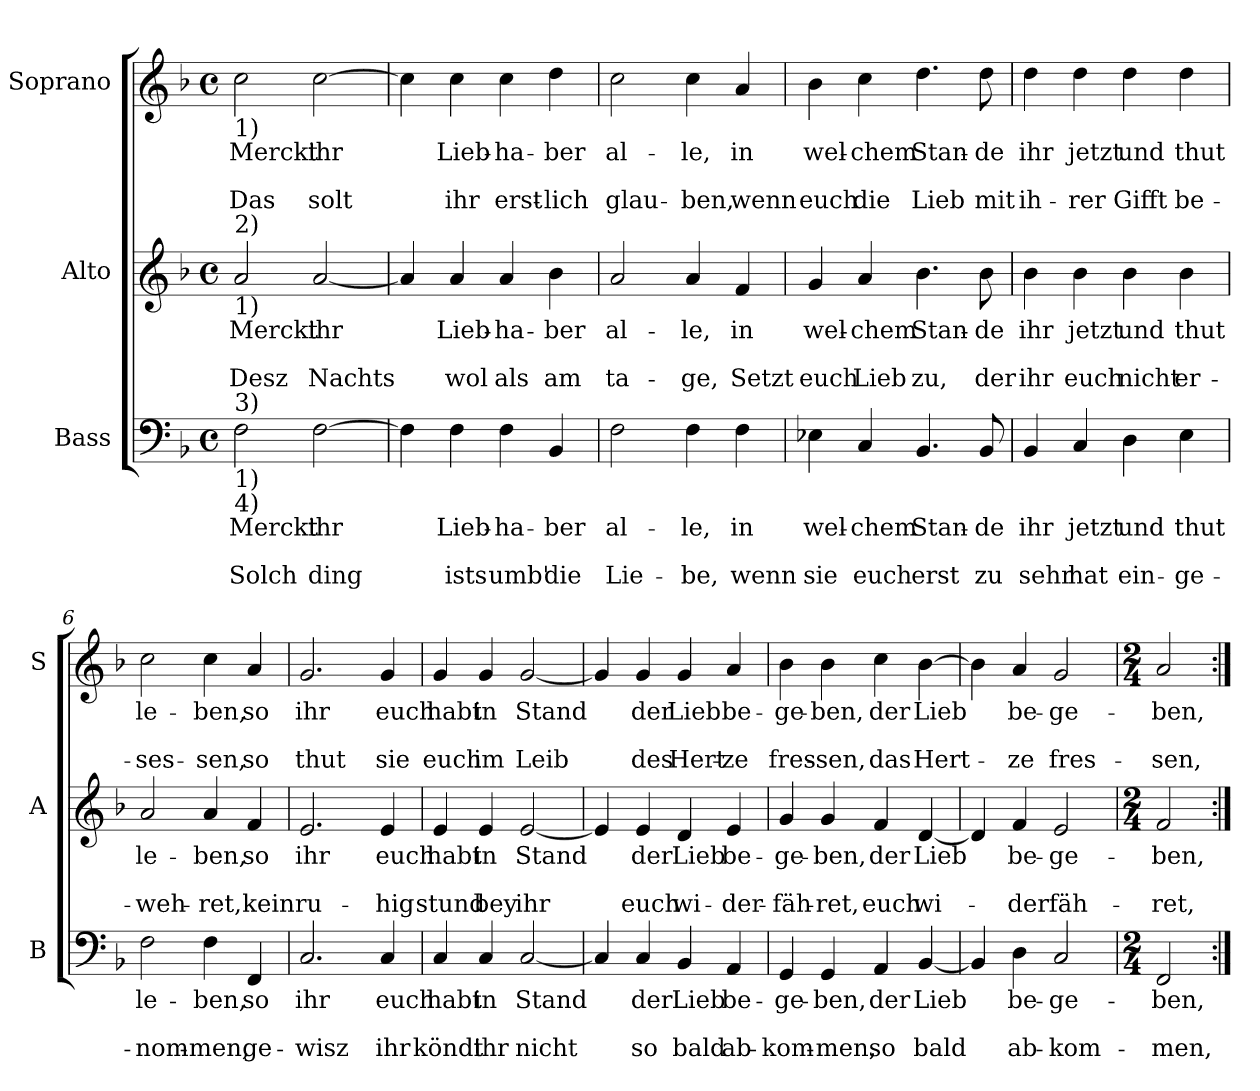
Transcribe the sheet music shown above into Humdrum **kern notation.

**kern	**text	**text	**text	**kern	**text	**text	**text	**kern	**text	**text	**text
*part3	*part3	*part3	*part3	*part2	*part2	*part2	*part2	*part1	*part1	*part1	*part1
*staff3	*staff3	*staff3	*staff3	*staff2	*staff2	*staff2	*staff2	*staff1	*staff1	*staff1	*staff1
*I"Bass	*	*	*	*I"Alto	*	*	*	*I"Soprano	*	*	*
*I'B	*	*	*	*I'A	*	*	*	*I'S	*	*	*
*clefF4	*	*	*	*clefG2	*	*	*	*clefG2	*	*	*
*k[b-]	*	*	*	*k[b-]	*	*	*	*k[b-]	*	*	*
*F:	*	*	*	*F:	*	*	*	*F:	*	*	*
*M4/4	*	*	*	*M4/4	*	*	*	*M4/4	*	*	*
*met(c)	*	*	*	*met(c)	*	*	*	*met(c)	*	*	*
=1	=1	=1	=1	=1	=1	=1	=1	=1	=1	=1	=1
!	!	!	!	!	!	!	!	!LO:TX:b:t=1)	!	!	!
!	!	!	!	!LO:TX:a:t=2)	!	!	!	!	!	!	!
!	!	!	!	!LO:TX:b:t=1)	!	!	!	!	!	!	!
!LO:TX:a:t=3)	!	!	!	!	!	!	!	!	!	!	!
!LO:TX:b:t=1)	!	!	!	!	!	!	!	!	!	!	!
!LO:TX:b:t=4)	!	!	!	!	!	!	!	!	!	!	!
!	!LO:LY:b	!	!LO:LY:b	!	!LO:LY:b	!	!LO:LY:b	!	!LO:LY:b	!	!LO:LY:b
2F\	Merckt	.	Solch	2a/	Merckt	.	Desz	2cc\	Merckt	.	Das
!	!LO:LY:b	!	!LO:LY:b	!	!LO:LY:b	!	!LO:LY:b	!	!LO:LY:b	!	!LO:LY:b
[2F\	ihr	.	ding	[2a/	ihr	.	Nachts	[2cc\	ihr	.	solt
=2	=2	=2	=2	=2	=2	=2	=2	=2	=2	=2	=2
4F\]	.	.	.	4a/]	.	.	.	4cc\]	.	.	.
!	!LO:LY:b	!	!LO:LY:b	!	!LO:LY:b	!	!LO:LY:b	!	!LO:LY:b	!	!LO:LY:b
4F\	Lieb-	.	ists	4a/	Lieb-	.	wol	4cc\	Lieb-	.	ihr
!	!LO:LY:b	!	!LO:LY:b	!	!LO:LY:b	!	!LO:LY:b	!	!LO:LY:b	!	!LO:LY:b
4F\	-ha-	.	umb'	4a/	-ha-	.	als	4cc\	-ha-	.	erst-
!	!LO:LY:b	!	!LO:LY:b	!	!LO:LY:b	!	!LO:LY:b	!	!LO:LY:b	!	!LO:LY:b
4BB-/	-ber	.	die	4b-\	-ber	.	am	4dd\	-ber	.	-lich
=3	=3	=3	=3	=3	=3	=3	=3	=3	=3	=3	=3
!	!LO:LY:b	!	!LO:LY:b	!	!LO:LY:b	!	!LO:LY:b	!	!LO:LY:b	!	!LO:LY:b
2F\	al-	.	Lie-	2a/	al-	.	ta-	2cc\	al-	.	glau-
!	!LO:LY:b	!	!LO:LY:b	!	!LO:LY:b	!	!LO:LY:b	!	!LO:LY:b	!	!LO:LY:b
4F\	-le,	.	-be,	4a/	-le,	.	-ge,	4cc\	-le,	.	-ben,
!	!LO:LY:b	!	!LO:LY:b	!	!LO:LY:b	!	!LO:LY:b	!	!LO:LY:b	!	!LO:LY:b
4F\	in	.	wenn	4f/	in	.	Setzt	4a/	in	.	wenn
=4	=4	=4	=4	=4	=4	=4	=4	=4	=4	=4	=4
!	!LO:LY:b	!	!LO:LY:b	!	!LO:LY:b	!	!LO:LY:b	!	!LO:LY:b	!	!LO:LY:b
4E-X\	wel-	.	sie	4g/	wel-	.	euch	4b-\	wel-	.	euch
!	!LO:LY:b	!	!LO:LY:b	!	!LO:LY:b	!	!LO:LY:b	!	!LO:LY:b	!	!LO:LY:b
4C/	-chem	.	euch	4a/	-chem	.	Lieb	4cc\	-chem	.	die
!	!LO:LY:b	!	!LO:LY:b	!	!LO:LY:b	!	!LO:LY:b	!	!LO:LY:b	!	!LO:LY:b
4.BB-/	Stan-	.	erst	4.b-\	Stan-	.	zu,	4.dd\	Stan-	.	Lieb
!	!LO:LY:b	!	!LO:LY:b	!	!LO:LY:b	!	!LO:LY:b	!	!LO:LY:b	!	!LO:LY:b
8BB-/	-de	.	zu	8b-\	-de	.	der	8dd\	-de	.	mit
!!LO:LB:g=z
=5	=5	=5	=5	=5	=5	=5	=5	=5	=5	=5	=5
!	!LO:LY:b	!	!LO:LY:b	!	!LO:LY:b	!	!LO:LY:b	!	!LO:LY:b	!	!LO:LY:b
4BB-/	ihr	.	sehr	4b-\	ihr	.	ihr	4dd\	ihr	.	ih-
!	!LO:LY:b	!	!LO:LY:b	!	!LO:LY:b	!	!LO:LY:b	!	!LO:LY:b	!	!LO:LY:b
4C/	jetzt	.	hat	4b-\	jetzt	.	euch	4dd\	jetzt	.	-rer
!	!LO:LY:b	!	!LO:LY:b	!	!LO:LY:b	!	!LO:LY:b	!	!LO:LY:b	!	!LO:LY:b
4D\	und	.	ein-	4b-\	und	.	nicht	4dd\	und	.	Gifft
!	!LO:LY:b	!	!LO:LY:b	!	!LO:LY:b	!	!LO:LY:b	!	!LO:LY:b	!	!LO:LY:b
4E\	thut	.	-ge-	4b-\	thut	.	er-	4dd\	thut	.	be-
=6	=6	=6	=6	=6	=6	=6	=6	=6	=6	=6	=6
!	!LO:LY:b	!	!LO:LY:b	!	!LO:LY:b	!	!LO:LY:b	!	!LO:LY:b	!	!LO:LY:b
2F\	le-	.	-nom-	2a/	le-	.	-weh-	2cc\	le-	.	-ses-
!	!LO:LY:b	!	!LO:LY:b	!	!LO:LY:b	!	!LO:LY:b	!	!LO:LY:b	!	!LO:LY:b
4F\	-ben,	.	-men,	4a/	-ben,	.	-ret,	4cc\	-ben,	.	-sen,
!	!LO:LY:b	!	!LO:LY:b	!	!LO:LY:b	!	!LO:LY:b	!	!LO:LY:b	!	!LO:LY:b
4FF/	so	.	ge-	4f/	so	.	kein	4a/	so	.	so
=7	=7	=7	=7	=7	=7	=7	=7	=7	=7	=7	=7
!	!LO:LY:b	!	!LO:LY:b	!	!LO:LY:b	!	!LO:LY:b	!	!LO:LY:b	!	!LO:LY:b
2.C/	ihr	.	-wisz	2.e/	ihr	.	ru-	2.g/	ihr	.	thut
!	!LO:LY:b	!	!LO:LY:b	!	!LO:LY:b	!	!LO:LY:b	!	!LO:LY:b	!	!LO:LY:b
4C/	euch	.	ihr	4e/	euch	.	-hig	4g/	euch	.	sie
=8	=8	=8	=8	=8	=8	=8	=8	=8	=8	=8	=8
!	!LO:LY:b	!	!LO:LY:b	!	!LO:LY:b	!	!LO:LY:b	!	!LO:LY:b	!	!LO:LY:b
4C/	habt	.	köndt	4e/	habt	.	stund	4g/	habt	.	euch
!	!LO:LY:b	!	!LO:LY:b	!	!LO:LY:b	!	!LO:LY:b	!	!LO:LY:b	!	!LO:LY:b
4C/	in	.	ihr	4e/	in	.	bey	4g/	in	.	im
!	!LO:LY:b	!	!LO:LY:b	!	!LO:LY:b	!	!LO:LY:b	!	!LO:LY:b	!	!LO:LY:b
[2C/	Stand	.	nicht	[2e/	Stand	.	ihr	[2g/	Stand	.	Leib
=9	=9	=9	=9	=9	=9	=9	=9	=9	=9	=9	=9
4C/]	.	.	.	4e/]	.	.	.	4g/]	.	.	.
!	!LO:LY:b	!	!LO:LY:b	!	!LO:LY:b	!	!LO:LY:b	!	!LO:LY:b	!	!LO:LY:b
4C/	der	.	so	4e/	der	.	euch	4g/	der	.	des
!	!LO:LY:b	!	!LO:LY:b	!	!LO:LY:b	!	!LO:LY:b	!	!LO:LY:b	!	!LO:LY:b
4BB-/	Lieb	.	bald	4d/	Lieb	.	wi-	4g/	Lieb	.	Hert-
!	!LO:LY:b	!	!LO:LY:b	!	!LO:LY:b	!	!LO:LY:b	!	!LO:LY:b	!	!LO:LY:b
4AA/	be-	.	ab-	4e/	be-	.	-der-	4a/	be-	.	-ze
!!LO:PB:g=z
=10	=10	=10	=10	=10	=10	=10	=10	=10	=10	=10	=10
!	!LO:LY:b	!	!LO:LY:b	!	!LO:LY:b	!	!LO:LY:b	!	!LO:LY:b	!	!LO:LY:b
4GG/	-ge-	.	-kom-	4g/	-ge-	.	-fäh-	4b-\	-ge-	.	fres-
!	!LO:LY:b	!	!LO:LY:b	!	!LO:LY:b	!	!LO:LY:b	!	!LO:LY:b	!	!LO:LY:b
4GG/	-ben,	.	-men,	4g/	-ben,	.	-ret,	4b-\	-ben,	.	-sen,
!	!LO:LY:b	!	!LO:LY:b	!	!LO:LY:b	!	!LO:LY:b	!	!LO:LY:b	!	!LO:LY:b
4AA/	der	.	so	4f/	der	.	euch	4cc\	der	.	das
!	!LO:LY:b	!	!LO:LY:b	!	!LO:LY:b	!	!LO:LY:b	!	!LO:LY:b	!	!LO:LY:b
[4BB-/	Lieb	.	bald	[4d/	Lieb	.	wi-	[4b-\	Lieb	.	Hert-
=11	=11	=11	=11	=11	=11	=11	=11	=11	=11	=11	=11
4BB-/]	.	.	.	4d/]	.	.	.	4b-\]	.	.	.
!	!LO:LY:b	!	!LO:LY:b	!	!LO:LY:b	!	!LO:LY:b	!	!LO:LY:b	!	!LO:LY:b
4D\	be-	.	ab-	4f/	be-	.	-der	4a/	be-	.	-ze
!	!LO:LY:b	!	!LO:LY:b	!	!LO:LY:b	!	!LO:LY:b	!	!LO:LY:b	!	!LO:LY:b
2C/	-ge-	.	-kom-	2e/	-ge-	.	fäh-	2g/	-ge-	.	fres-
=12	=12	=12	=12	=12	=12	=12	=12	=12	=12	=12	=12
*M2/4	*	*	*	*M2/4	*	*	*	*M2/4	*	*	*
!	!LO:LY:b	!	!LO:LY:b	!	!LO:LY:b	!	!LO:LY:b	!	!LO:LY:b	!	!LO:LY:b
2FF/	-ben,	.	-men,	2f/	-ben,	.	-ret,	2a/	-ben,	.	-sen,
=:|!	=:|!	=:|!	=:|!	=:|!	=:|!	=:|!	=:|!	=:|!	=:|!	=:|!	=:|!
*-	*-	*-	*-	*-	*-	*-	*-	*-	*-	*-	*-
